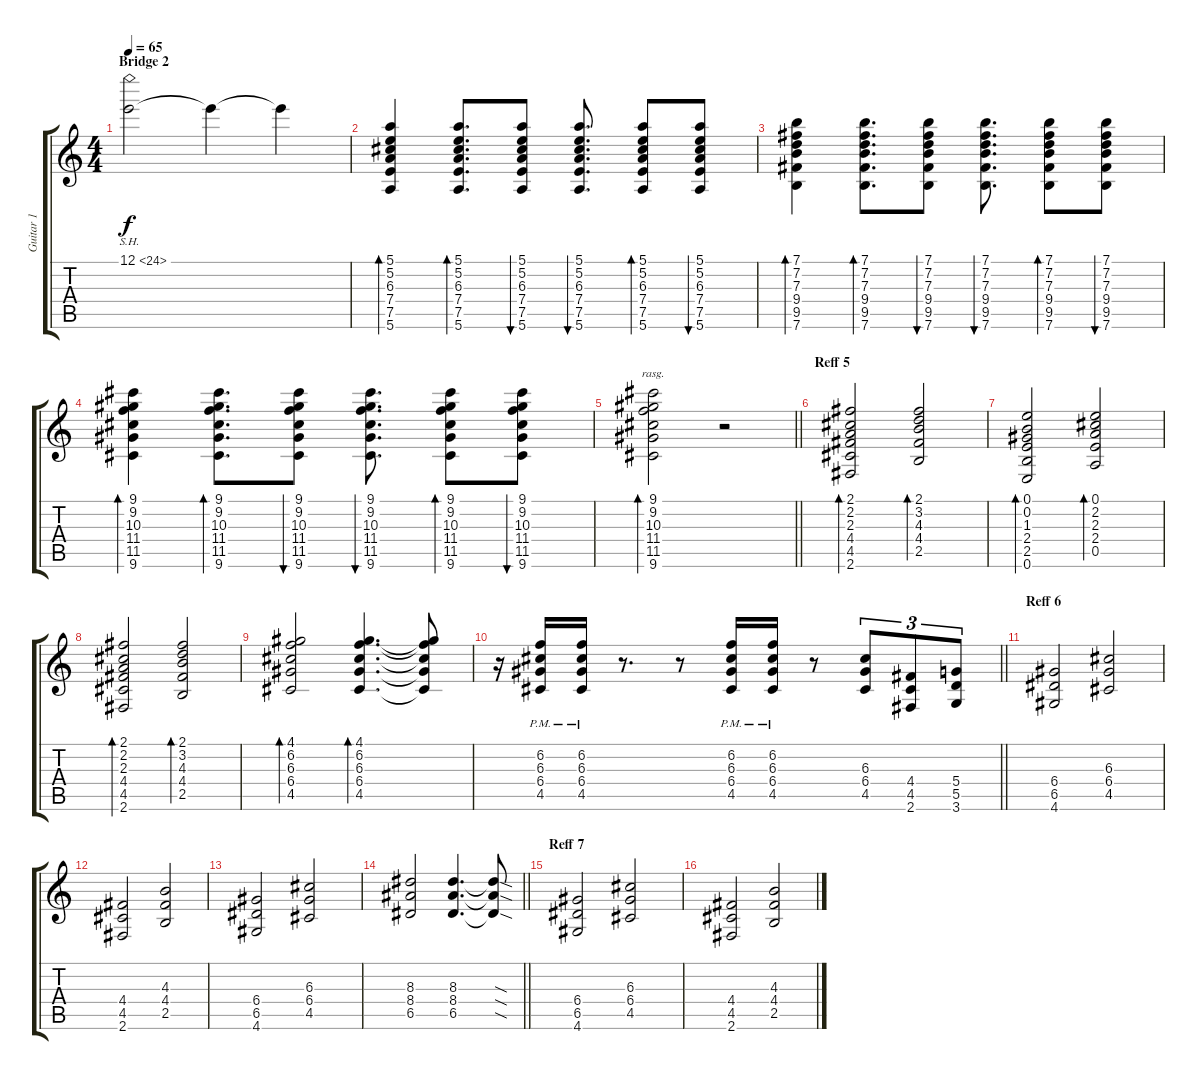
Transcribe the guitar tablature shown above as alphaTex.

\track ("Guitar 1" "Guitar 1") {instrument overdrivenguitar}
\staff {score tabs}
\tuning (E4 B3 G3 D3 A2 E2) {hide}
\ts (4 4)
\section ("" "Bridge 2")
\tempo 65
\clef g2
\ks c
12.1{sh 12}.2{dy f} 12.1{t}.4{volume 10} 12.1{t}.4 |
(5.1 5.2 6.3 7.4 7.5 5.6).4{bd 30 volume 9 balance 13 instrument acousticguitarsteel} (5.1 5.2 6.3 7.4 7.5 5.6).8{d bd 30} (5.1 5.2 6.3 7.4 7.5 5.6).8{bu 30} (5.1 5.2 6.3 7.4 7.5 5.6).8{d bu 30} (5.1 5.2 6.3 7.4 7.5 5.6).8{bd 30} (5.1 5.2 6.3 7.4 7.5 5.6).8{bu 30} |
(7.1 7.2 7.3 9.4 9.5 7.6).4{bd 30} (7.1 7.2 7.3 9.4 9.5 7.6).8{d bd 30} (7.1 7.2 7.3 9.4 9.5 7.6).8{bu 30} (7.1 7.2 7.3 9.4 9.5 7.6).8{d bu 30} (7.1 7.2 7.3 9.4 9.5 7.6).8{bd 30} (7.1 7.2 7.3 9.4 9.5 7.6).8{bu 30} |
(9.1 9.2 10.3 11.4 11.5 9.6).4{bd 30} (9.1 9.2 10.3 11.4 11.5 9.6).8{d bd 30} (9.1 9.2 10.3 11.4 11.5 9.6).8{bu 30} (9.1 9.2 10.3 11.4 11.5 9.6).8{d bu 30} (9.1 9.2 10.3 11.4 11.5 9.6).8{bd 30} (9.1 9.2 10.3 11.4 11.5 9.6).8{bu 30} |
\barLineRight lightlight
(9.1 9.2 10.3 11.4 11.5 9.6).2{bd 60 rasg ii} r.2 |
\section ("" "Reff 5")
(2.1 2.2 2.3 4.4 4.5 2.6).2{bd 120} (2.1 3.2 4.3 4.4 2.5).2{bd 120} |
(0.1 0.2 1.3 2.4 2.5 0.6).2{bd 120} (0.1 2.2 2.3 2.4 0.5).2{bd 120} |
(2.1 2.2 2.3 4.4 4.5 2.6).2{bd 120} (2.1 3.2 4.3 4.4 2.5).2{bd 120} |
(4.1 6.2 6.3 6.4 4.5).2{bd 120} (4.1 6.2 6.3 6.4 4.5).4{d bd 120} (4.1{t} 6.2{t} 6.3{t} 6.4{t} 4.5{t}).8{volume 14 balance 8 instrument overdrivenguitar} |
\barLineRight lightlight
r.16 (6.2{pm} 6.3{pm} 6.4{pm} 4.5{pm}).16 (6.2{pm} 6.3{pm} 6.4{pm} 4.5{pm}).16 r.8{d} r.8 (6.2{pm} 6.3{pm} 6.4{pm} 4.5{pm}).16 (6.2{pm} 6.3{pm} 6.4{pm} 4.5{pm}).16 r.8 (6.3 6.4 4.5).8{tu (3 2)} (4.4 4.5 2.6).8{tu (3 2)} (5.4 5.5 3.6).8{tu (3 2)} |
\section ("" "Reff 6")
(6.4 6.5 4.6).2{volume 9} (6.3 6.4 4.5).2 |
(4.4 4.5 2.6).2 (4.3 4.4 2.5).2 |
(6.4 6.5 4.6).2 (6.3 6.4 4.5).2 |
\barLineRight lightlight
(8.3 8.4 6.5).2 (8.3 8.4 6.5).4{d} (8.3{sod t} 8.4{sod t} 6.5{sod t}).8 |
\section ("" "Reff 7")
(6.4 6.5 4.6).2 (6.3 6.4 4.5).2 |
(4.4 4.5 2.6).2 (4.3 4.4 2.5).2
